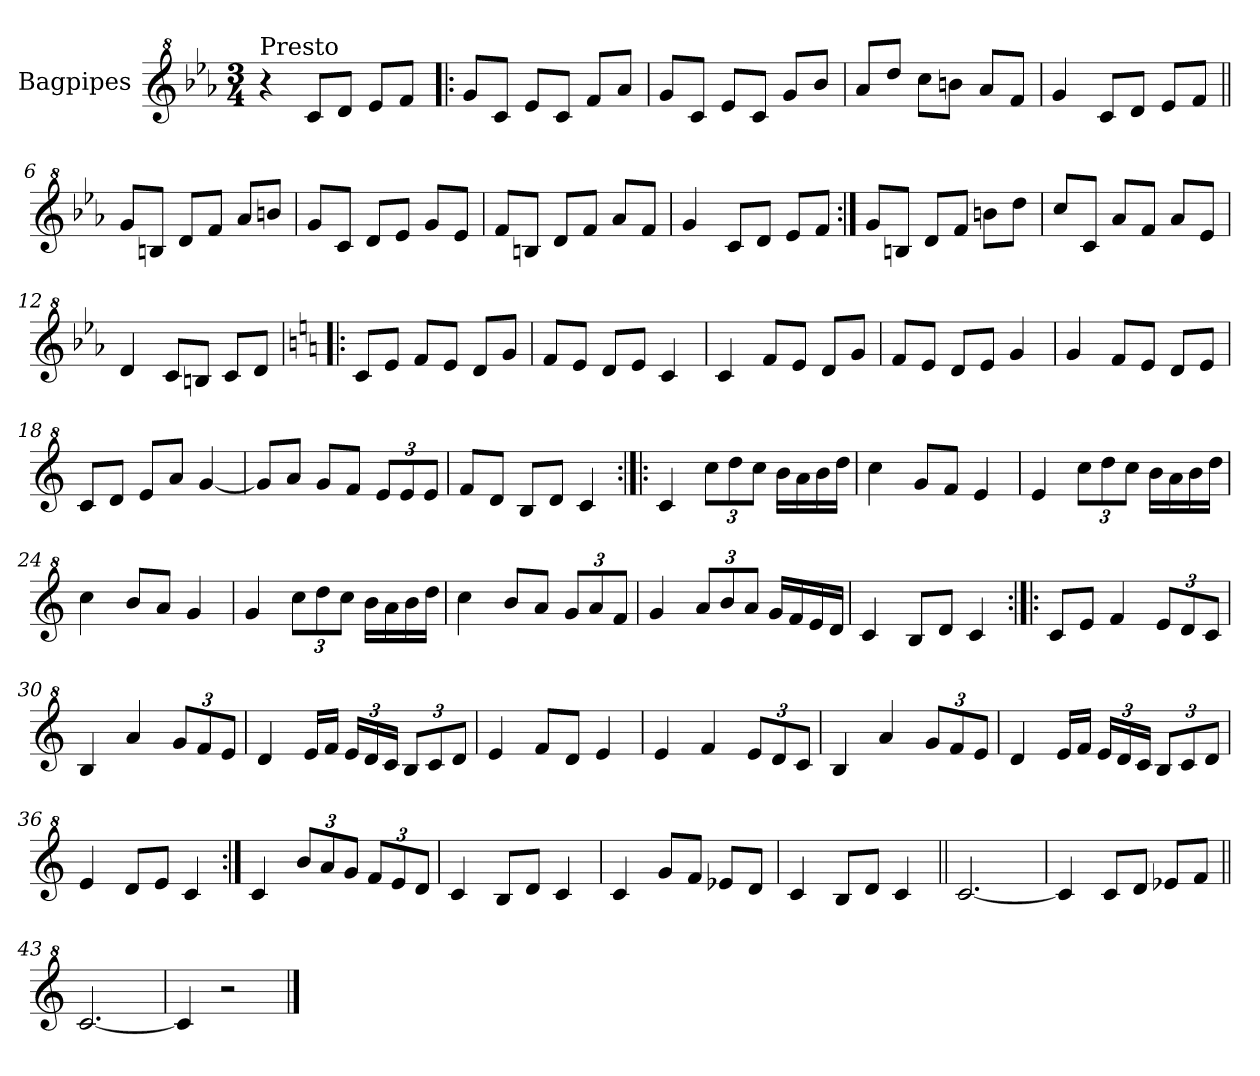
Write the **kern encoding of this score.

**kern
*part1
*staff1
*I"Bagpipes
*I'Bag
*clefG^2
*k[b-e-a-]
*E-:
*M3/4
=1
!LO:TX:a:t=Presto
4r
8cc/L
8dd/J
8ee-/L
8ff/J
=2!|:
8gg/L
8cc/J
8ee-/L
8cc/J
8ff/L
8aa-/J
=3
8gg/L
8cc/J
8ee-/L
8cc/J
8gg/L
8bb-/J
=4
8aa-/L
8ddd/J
8ccc\L
8bbn\J
8aa-/L
8ff/J
=5
4gg/
8cc/L
8dd/J
8ee-/L
8ff/J
=6||
8gg/L
8bn/J
8dd/L
8ff/J
8aa-/L
8bbn/J
=7
8gg/L
8cc/J
8dd/L
8ee-/J
8gg/L
8ee-/J
!!LO:LB:g=z
=8
8ff/L
8bn/J
8dd/L
8ff/J
8aa-/L
8ff/J
=9
4gg/
8cc/L
8dd/J
8ee-/L
8ff/J
=10:|!
8gg/L
8bn/J
8dd/L
8ff/J
8bbn\L
8ddd\J
=11
8ccc/L
8cc/J
8aa-/L
8ff/J
8aa-/L
8ee-/J
=12
4dd/
8cc/L
8bn/J
8cc/L
8dd/J
=13!|:
*k[]
*C:
8cc/L
8ee/J
8ff/L
8ee/J
8dd/L
8gg/J
=14
8ff/L
8ee/J
8dd/L
8ee/J
4cc/
!!LO:LB:g=z
=15
4cc/
8ff/L
8ee/J
8dd/L
8gg/J
=16
8ff/L
8ee/J
8dd/L
8ee/J
4gg/
=17
4gg/
8ff/L
8ee/J
8dd/L
8ee/J
=18
8cc/L
8dd/J
8ee/L
8aa/J
[4gg/
=19
8gg/L]
8aa/J
8gg/L
8ff/J
*Xbrackettup
12ee/L
12ee/
12ee/J
=20
8ff/L
8dd/J
8b/L
8dd/J
4cc/
=21:|!|:
4cc/
12ccc\L
12ddd\
12ccc\J
16bb\LL
16aa\
16bb\
16ddd\JJ
=22
4ccc\
8gg/L
8ff/J
4ee/
!!LO:LB:g=z
=23
4ee/
12ccc\L
12ddd\
12ccc\J
16bb\LL
16aa\
16bb\
16ddd\JJ
=24
4ccc\
8bb/L
8aa/J
4gg/
=25
4gg/
12ccc\L
12ddd\
12ccc\J
16bb\LL
16aa\
16bb\
16ddd\JJ
=26
4ccc\
8bb/L
8aa/J
12gg/L
12aa/
12ff/J
=27
4gg/
12aa/L
12bb/
12aa/J
16gg/LL
16ff/
16ee/
16dd/JJ
=28
4cc/
8b/L
8dd/J
4cc/
=29:|!|:
8cc/L
8ee/J
4ff/
12ee/L
12dd/
12cc/J
!!LO:LB:g=z
=30
4b/
4aa/
12gg/L
12ff/
12ee/J
=31
4dd/
16ee/LL
16ff/JJ
24ee/LL
24dd/
24cc/JJ
12b/L
12cc/
12dd/J
=32
4ee/
8ff/L
8dd/J
4ee/
=33
4ee/
4ff/
12ee/L
12dd/
12cc/J
=34
4b/
4aa/
12gg/L
12ff/
12ee/J
=35
4dd/
16ee/LL
16ff/JJ
24ee/LL
24dd/
24cc/JJ
12b/L
12cc/
12dd/J
=36
4ee/
8dd/L
8ee/J
4cc/
!!LO:LB:g=z
=37:|!
4cc/
12bb/L
12aa/
12gg/J
12ff/L
12ee/
12dd/J
=38
4cc/
8b/L
8dd/J
4cc/
=39
4cc/
8gg/L
8ff/J
8ee-X/L
8dd/J
=40
4cc/
8b/L
8dd/J
4cc/
=41||
[2.cc/
=42
4cc/]
8cc/L
8dd/J
8ee-X/L
8ff/J
=43||
[2.cc/
=44
4cc/]
2r
==
*-
